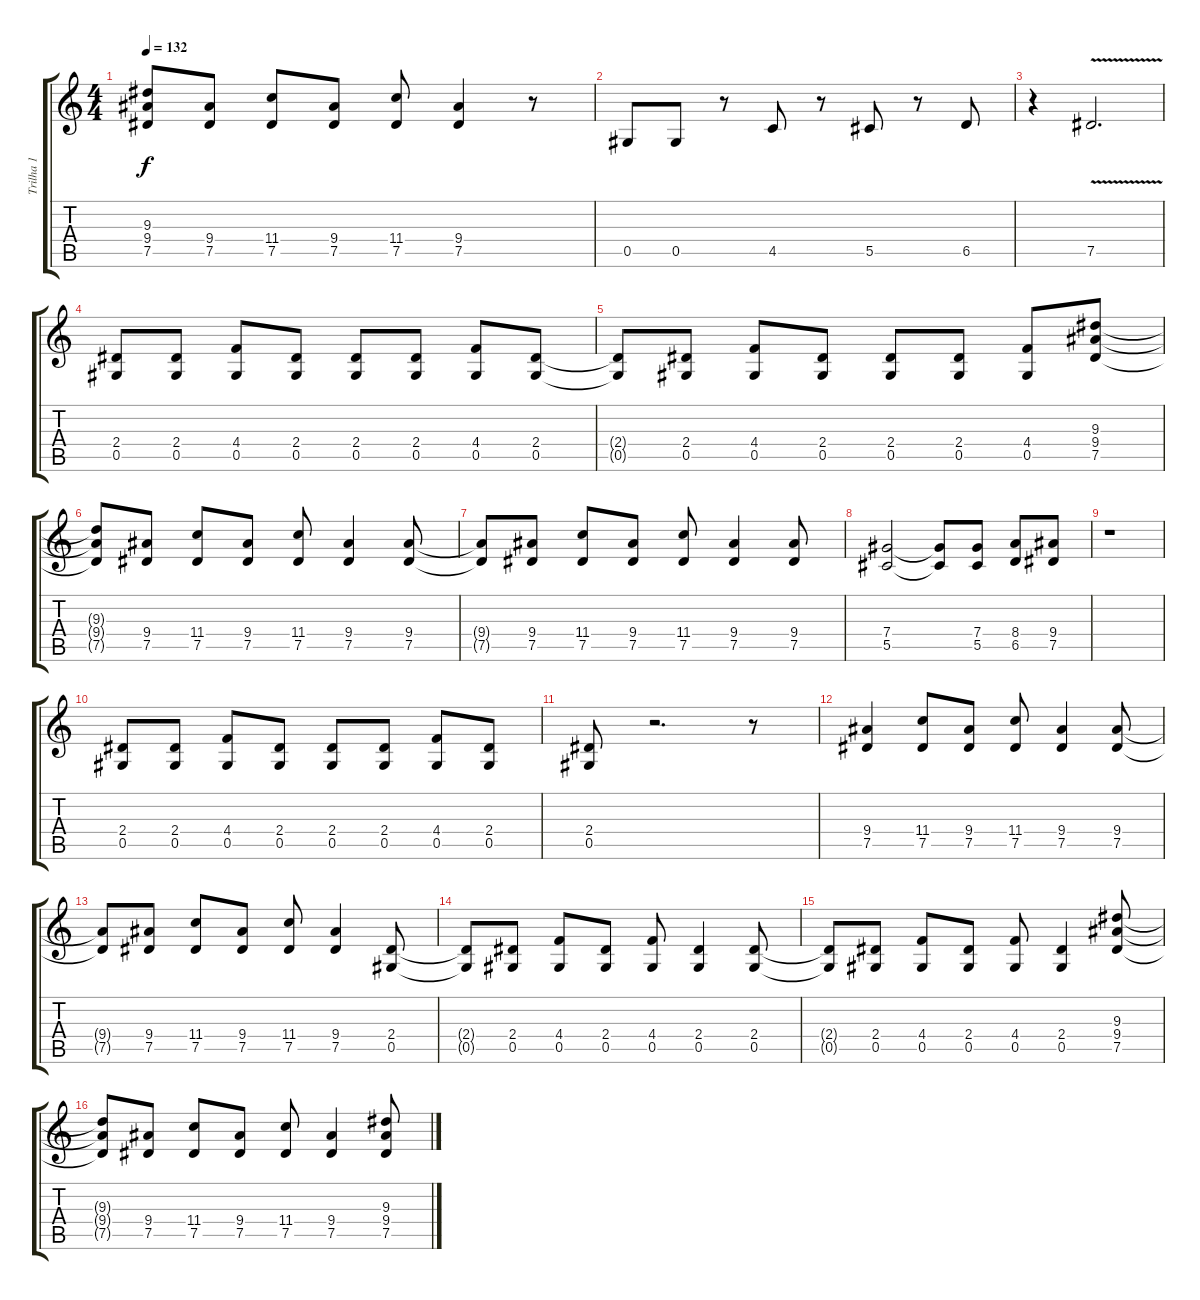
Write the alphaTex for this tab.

\track ("Trilha 1" "Trilha 1") {instrument overdrivenguitar}
\staff {score tabs}
\tuning (Eb4 Bb3 Gb3 Db3 Ab2 Eb2) {hide}
\ts (4 4)
\tempo 132
\clef g2
\ks c
(9.3{t} 9.4{t} 7.5{t}).8{dy f} (9.4 7.5).8 (11.4 7.5).8 (9.4 7.5).8 (11.4 7.5).8 (9.4 7.5).4 r.8 |
0.5.8 0.5.8 r.8 4.5.8 r.8 5.5.8 r.8 6.5.8 |
r.4 7.5{v}.2{d} |
(2.4 0.5).8 (2.4 0.5).8 (4.4 0.5).8 (2.4 0.5).8 (2.4 0.5).8 (2.4 0.5).8 (4.4 0.5).8 (2.4 0.5).8 |
(2.4{t} 0.5{t}).8 (2.4 0.5).8 (4.4 0.5).8 (2.4 0.5).8 (2.4 0.5).8 (2.4 0.5).8 (4.4 0.5).8 (9.3 9.4 7.5).8 |
(9.3{t} 9.4{t} 7.5{t}).8 (9.4 7.5).8 (11.4 7.5).8 (9.4 7.5).8 (11.4 7.5).8 (9.4 7.5).4 (9.4 7.5).8 |
(9.4{t} 7.5{t}).8 (9.4 7.5).8 (11.4 7.5).8 (9.4 7.5).8 (11.4 7.5).8 (9.4 7.5).4 (9.4 7.5).8 |
(7.4 5.5).2 (7.4{t} 5.5{t}).8 (7.4 5.5).8 (8.4 6.5).8 (9.4 7.5).8 |
r.1 |
(2.4 0.5).8 (2.4 0.5).8 (4.4 0.5).8 (2.4 0.5).8 (2.4 0.5).8 (2.4 0.5).8 (4.4 0.5).8 (2.4 0.5).8 |
(2.4 0.5).8 r.2{d} r.8 |
(9.4 7.5).4 (11.4 7.5).8 (9.4 7.5).8 (11.4 7.5).8 (9.4 7.5).4 (9.4 7.5).8 |
(9.4{t} 7.5{t}).8 (9.4 7.5).8 (11.4 7.5).8 (9.4 7.5).8 (11.4 7.5).8 (9.4 7.5).4 (2.4 0.5).8 |
(2.4{t} 0.5{t}).8 (2.4 0.5).8 (4.4 0.5).8 (2.4 0.5).8 (4.4 0.5).8 (2.4 0.5).4 (2.4 0.5).8 |
(2.4{t} 0.5{t}).8 (2.4 0.5).8 (4.4 0.5).8 (2.4 0.5).8 (4.4 0.5).8 (2.4 0.5).4 (9.3 9.4 7.5).8 |
(9.3{t} 9.4{t} 7.5{t}).8 (9.4 7.5).8 (11.4 7.5).8 (9.4 7.5).8 (11.4 7.5).8 (9.4 7.5).4 (9.3 9.4 7.5).8
